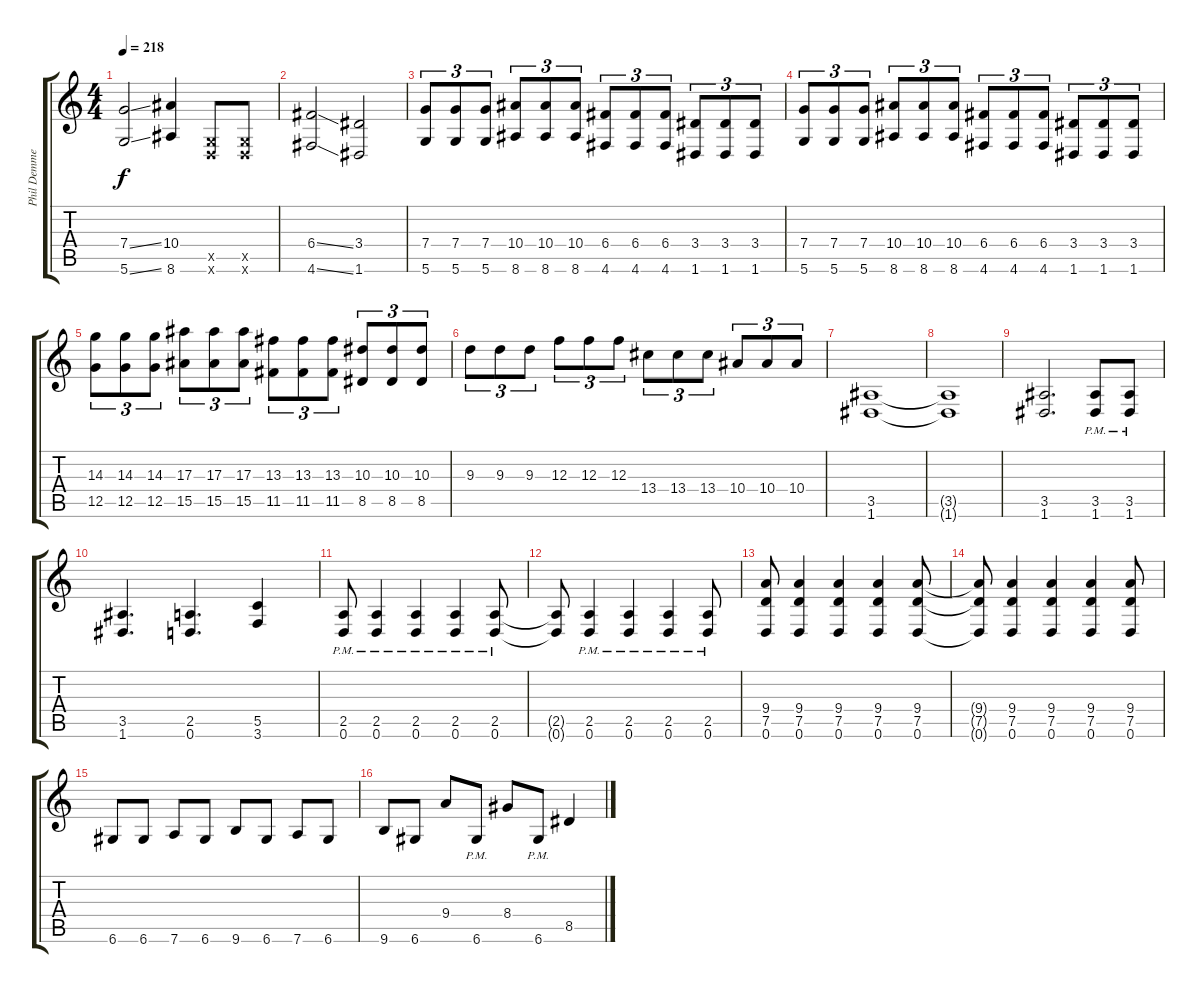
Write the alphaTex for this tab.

\track ("Phil Demmel" "Phil Demme") {instrument distortionguitar}
\staff {score tabs}
\tuning (D4 A3 F3 C3 G2 D2) {hide}
\ts (4 4)
\tempo 218
\clef g2
\ks c
(7.4{ss} 5.6{ss}).2{dy f} (10.4 8.6).4 (0.5{x} 0.6{x}).8 (0.5{x} 0.6{x}).8 |
(6.4{ss} 4.6{ss}).2 (3.4 1.6).2 |
(7.4 5.6).8{tu (3 2)} (7.4 5.6).8{tu (3 2)} (7.4 5.6).8{tu (3 2)} (10.4 8.6).8{tu (3 2)} (10.4 8.6).8{tu (3 2)} (10.4 8.6).8{tu (3 2)} (6.4 4.6).8{tu (3 2)} (6.4 4.6).8{tu (3 2)} (6.4 4.6).8{tu (3 2)} (3.4 1.6).8{tu (3 2)} (3.4 1.6).8{tu (3 2)} (3.4 1.6).8{tu (3 2)} |
(7.4 5.6).8{tu (3 2)} (7.4 5.6).8{tu (3 2)} (7.4 5.6).8{tu (3 2)} (10.4 8.6).8{tu (3 2)} (10.4 8.6).8{tu (3 2)} (10.4 8.6).8{tu (3 2)} (6.4 4.6).8{tu (3 2)} (6.4 4.6).8{tu (3 2)} (6.4 4.6).8{tu (3 2)} (3.4 1.6).8{tu (3 2)} (3.4 1.6).8{tu (3 2)} (3.4 1.6).8{tu (3 2)} |
(14.3 12.5).8{tu (3 2)} (14.3 12.5).8{tu (3 2)} (14.3 12.5).8{tu (3 2)} (17.3 15.5).8{tu (3 2)} (17.3 15.5).8{tu (3 2)} (17.3 15.5).8{tu (3 2)} (13.3 11.5).8{tu (3 2)} (13.3 11.5).8{tu (3 2)} (13.3 11.5).8{tu (3 2)} (10.3 8.5).8{tu (3 2)} (10.3 8.5).8{tu (3 2)} (10.3 8.5).8{tu (3 2)} |
9.3.8{tu (3 2)} 9.3.8{tu (3 2)} 9.3.8{tu (3 2)} 12.3.8{tu (3 2)} 12.3.8{tu (3 2)} 12.3.8{tu (3 2)} 13.4.8{tu (3 2)} 13.4.8{tu (3 2)} 13.4.8{tu (3 2)} 10.4.8{tu (3 2)} 10.4.8{tu (3 2)} 10.4.8{tu (3 2)} |
(3.5 1.6).1 |
(3.5{t} 1.6{t}).1 |
(3.5 1.6).2{d} (3.5{pm} 1.6{pm}).8 (3.5{pm} 1.6{pm}).8 |
(3.5 1.6).4{d} (2.5 0.6).4{d} (5.5 3.6).4 |
(2.5{pm} 0.6{pm}).8 (2.5{pm} 0.6{pm}).4 (2.5{pm} 0.6{pm}).4 (2.5{pm} 0.6{pm}).4 (2.5{pm} 0.6{pm}).8 |
(2.5{t} 0.6{t}).8 (2.5{pm} 0.6{pm}).4 (2.5{pm} 0.6{pm}).4 (2.5{pm} 0.6{pm}).4 (2.5{pm} 0.6{pm}).8 |
(9.4 7.5 0.6).8 (9.4 7.5 0.6).4 (9.4 7.5 0.6).4 (9.4 7.5 0.6).4 (9.4 7.5 0.6).8 |
(9.4{t} 7.5{t} 0.6{t}).8 (9.4 7.5 0.6).4 (9.4 7.5 0.6).4 (9.4 7.5 0.6).4 (9.4 7.5 0.6).8 |
6.6.8 6.6.8 7.6.8 6.6.8 9.6.8 6.6.8 7.6.8 6.6.8 |
9.6.8 6.6.8 9.4.8 6.6{pm}.8 8.4.8 6.6{pm}.8 8.5.4
